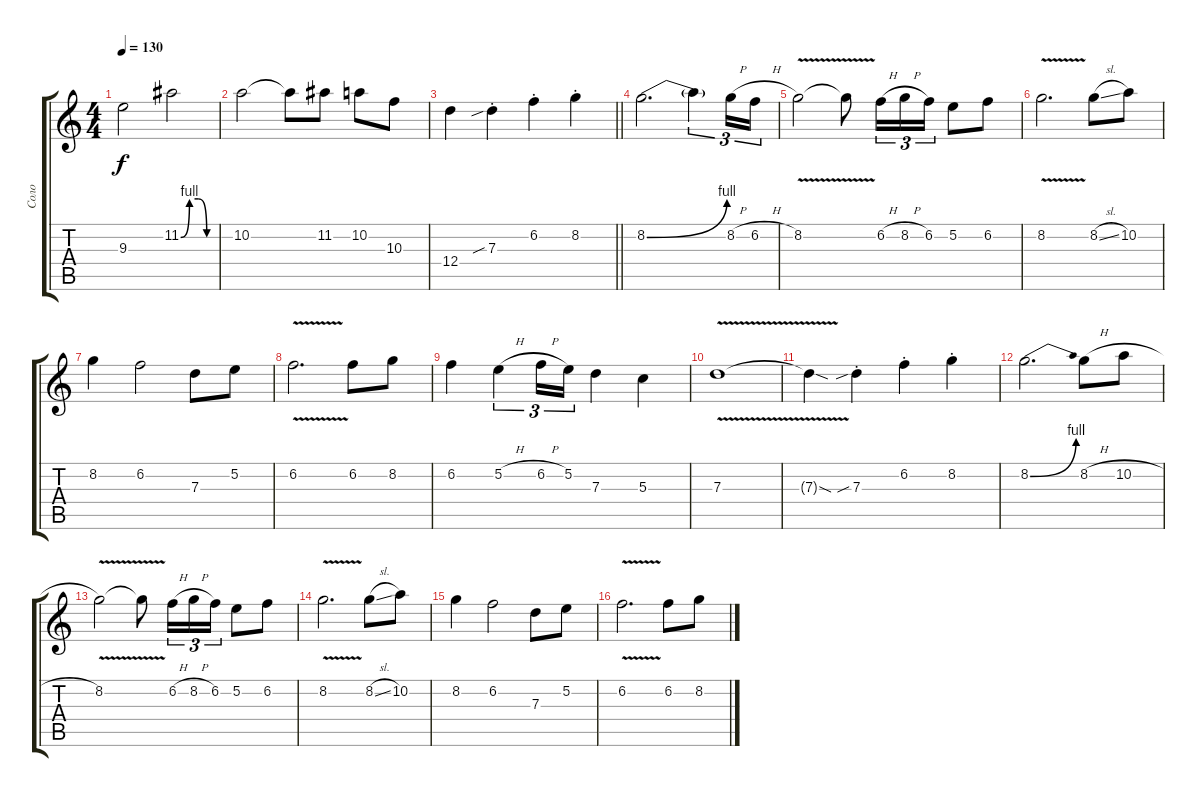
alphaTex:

\track ("Соло" "Соло") {instrument distortionguitar}
\staff {score tabs}
\tuning (E4 B3 G3 D3 A2 E2) {hide}
\ts (4 4)
\tempo 130
\clef g2
\ks c
9.3.2{dy f} 11.2{be (custom 0 0 15 4 30 4 45 0 60 0)}.2 |
10.2.2 10.2{t}.8 11.2.8 10.2.8 10.3.8 |
\barLineRight lightlight
12.4.4 7.3{sib st}.4 6.2{st}.4 8.2{st}.4 |
8.2{be (bend 0 0 60 4)}.2{d} 8.2{t}.4{tu (3 2)} 8.2{h}.16{tu (3 2)} 6.2{h}.16{tu (3 2)} |
8.2{v}.2 8.2{t}.8 6.2{h}.16{tu (3 2)} 8.2{h}.16{tu (3 2)} 6.2.16{tu (3 2)} 5.2.8 6.2.8 |
8.2{v}.2{d} 8.2{sl}.8 10.2.8 |
8.2.4 6.2.2 7.3.8 5.2.8 |
6.2{v}.2{d} 6.2.8 8.2.8 |
6.2.4 5.2{h}.4{tu (3 2)} 6.2{h}.16{tu (3 2)} 5.2.16{tu (3 2)} 7.3.4 5.3.4 |
7.3{v}.1 |
7.3{sod t}.4 7.3{sib st}.4 6.2{st}.4 8.2{st}.4 |
8.2{be (bend 0 0 60 4)}.2{d} 8.2{h}.8 10.2{h}.8 |
8.2{v}.2 8.2{t}.8 6.2{h}.16{tu (3 2)} 8.2{h}.16{tu (3 2)} 6.2.16{tu (3 2)} 5.2.8 6.2.8 |
8.2{v}.2{d} 8.2{sl}.8 10.2.8 |
8.2.4 6.2.2 7.3.8 5.2.8 |
6.2{v}.2{d} 6.2.8 8.2.8
